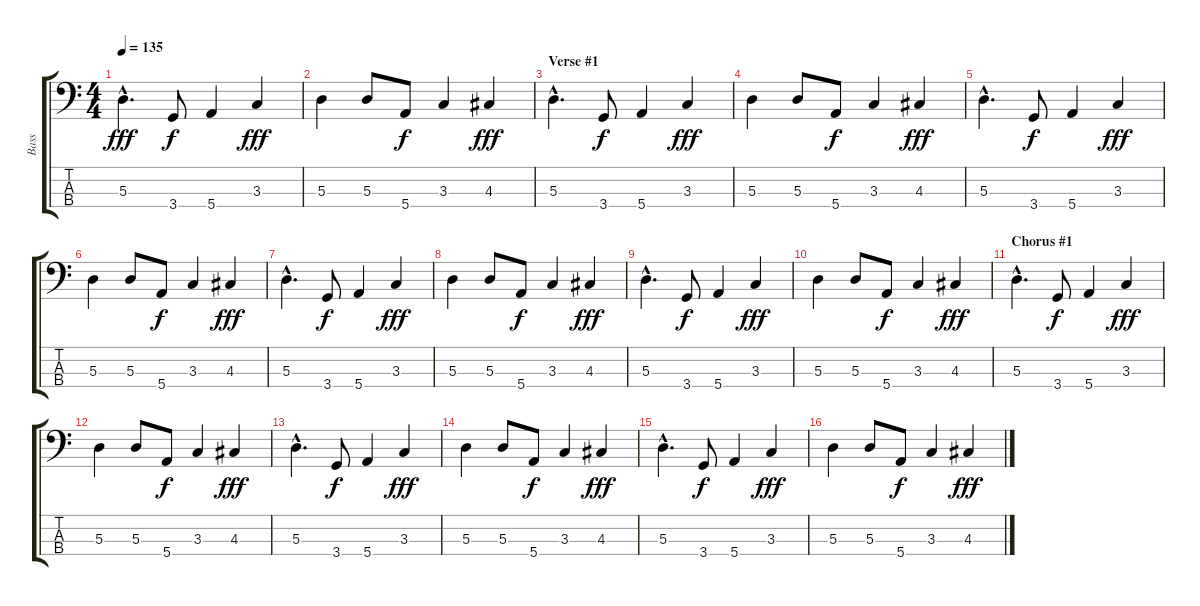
\track ("Bass" "Bass") {instrument electricbassfinger}
\staff {score tabs}
\tuning (G2 D2 A1 E1) {hide}
\ts (4 4)
\tempo 135
\clef f4
\ks c
5.3{hac}.4{d dy fff} 3.4.8{dy f} 5.4.4 3.3.4{dy fff} |
5.3.4 5.3.8 5.4.8{dy f} 3.3.4 4.3.4{dy fff} |
\section ("" "Verse #1")
5.3{hac}.4{d} 3.4.8{dy f} 5.4.4 3.3.4{dy fff} |
5.3.4 5.3.8 5.4.8{dy f} 3.3.4 4.3.4{dy fff} |
5.3{hac}.4{d} 3.4.8{dy f} 5.4.4 3.3.4{dy fff} |
5.3.4 5.3.8 5.4.8{dy f} 3.3.4 4.3.4{dy fff} |
5.3{hac}.4{d} 3.4.8{dy f} 5.4.4 3.3.4{dy fff} |
5.3.4 5.3.8 5.4.8{dy f} 3.3.4 4.3.4{dy fff} |
5.3{hac}.4{d} 3.4.8{dy f} 5.4.4 3.3.4{dy fff} |
5.3.4 5.3.8 5.4.8{dy f} 3.3.4 4.3.4{dy fff} |
\section ("" "Chorus #1")
5.3{hac}.4{d} 3.4.8{dy f} 5.4.4 3.3.4{dy fff} |
5.3.4 5.3.8 5.4.8{dy f} 3.3.4 4.3.4{dy fff} |
5.3{hac}.4{d} 3.4.8{dy f} 5.4.4 3.3.4{dy fff} |
5.3.4 5.3.8 5.4.8{dy f} 3.3.4 4.3.4{dy fff} |
5.3{hac}.4{d} 3.4.8{dy f} 5.4.4 3.3.4{dy fff} |
5.3.4 5.3.8 5.4.8{dy f} 3.3.4 4.3.4{dy fff}
